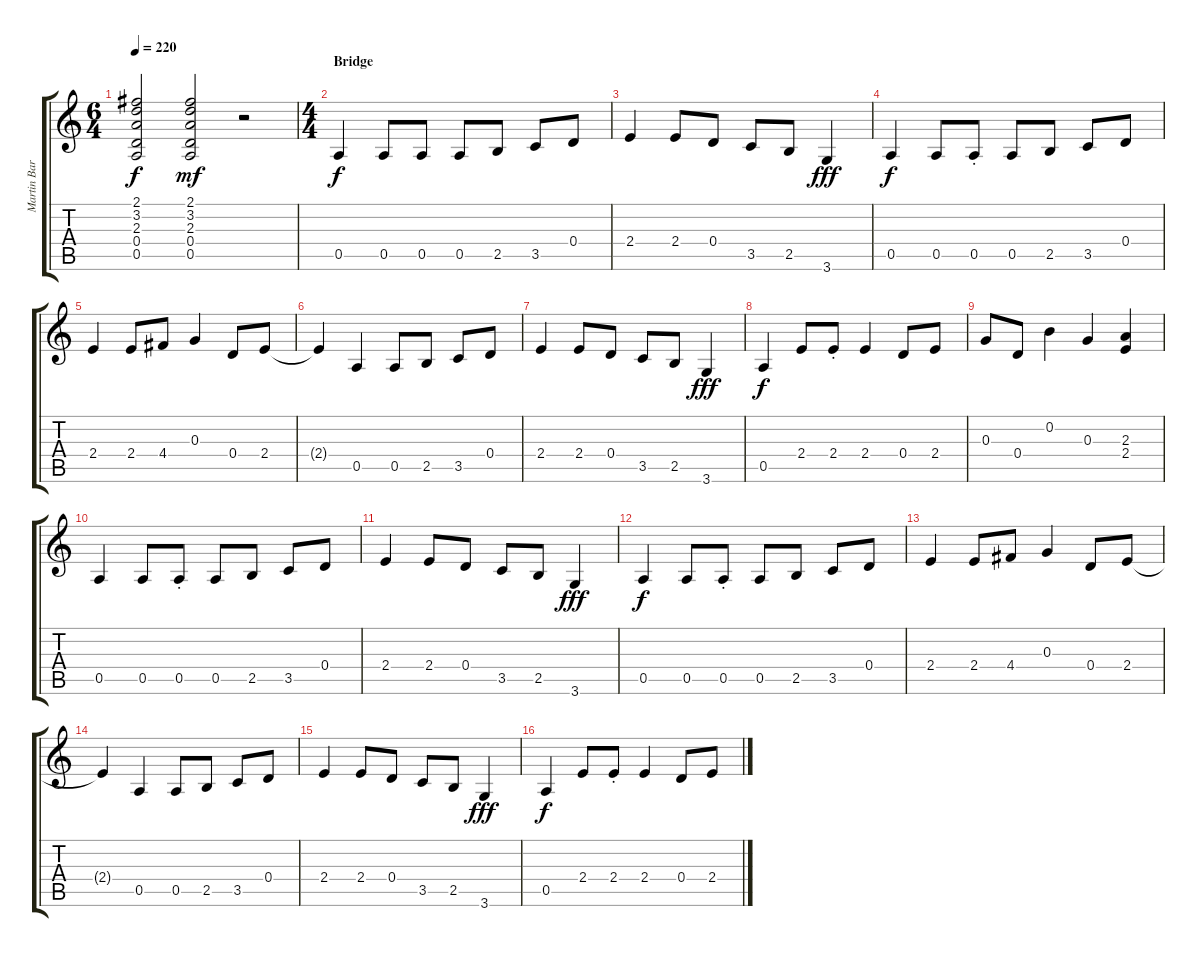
\track ("Martin Barre (Acoustic Guitar)" "Martin Bar") {instrument acousticguitarsteel}
\staff {score tabs}
\tuning (E4 B3 G3 D3 A2 E2) {hide}
\ts (6 4)
\tempo 220
\clef g2
\ks c
(2.1{t} 3.2{t} 2.3{t} 0.4{t} 0.5{t}).2{dy f} (2.1 3.2 2.3 0.4 0.5).2{dy mf} r.2 |
\ts (4 4)
\section ("" "Bridge")
0.5.4{dy f} 0.5.8 0.5.8 0.5.8 2.5.8 3.5.8 0.4.8 |
2.4.4 2.4.8 0.4.8 3.5.8 2.5.8 3.6.4{dy fff} |
0.5.4{dy f} 0.5.8 0.5{st}.8 0.5.8 2.5.8 3.5.8 0.4.8 |
2.4.4 2.4.8 4.4.8 0.3.4 0.4.8 2.4.8 |
2.4{t}.4 0.5.4 0.5.8 2.5.8 3.5.8 0.4.8 |
2.4.4 2.4.8 0.4.8 3.5.8 2.5.8 3.6.4{dy fff} |
0.5.4{dy f} 2.4.8 2.4{st}.8 2.4.4 0.4.8 2.4.8 |
0.3.8 0.4.8 0.2.4 0.3.4 (2.3 2.4).4 |
0.5.4 0.5.8 0.5{st}.8 0.5.8 2.5.8 3.5.8 0.4.8 |
2.4.4 2.4.8 0.4.8 3.5.8 2.5.8 3.6.4{dy fff} |
0.5.4{dy f} 0.5.8 0.5{st}.8 0.5.8 2.5.8 3.5.8 0.4.8 |
2.4.4 2.4.8 4.4.8 0.3.4 0.4.8 2.4.8 |
2.4{t}.4 0.5.4 0.5.8 2.5.8 3.5.8 0.4.8 |
2.4.4 2.4.8 0.4.8 3.5.8 2.5.8 3.6.4{dy fff} |
0.5.4{dy f} 2.4.8 2.4{st}.8 2.4.4 0.4.8 2.4.8
